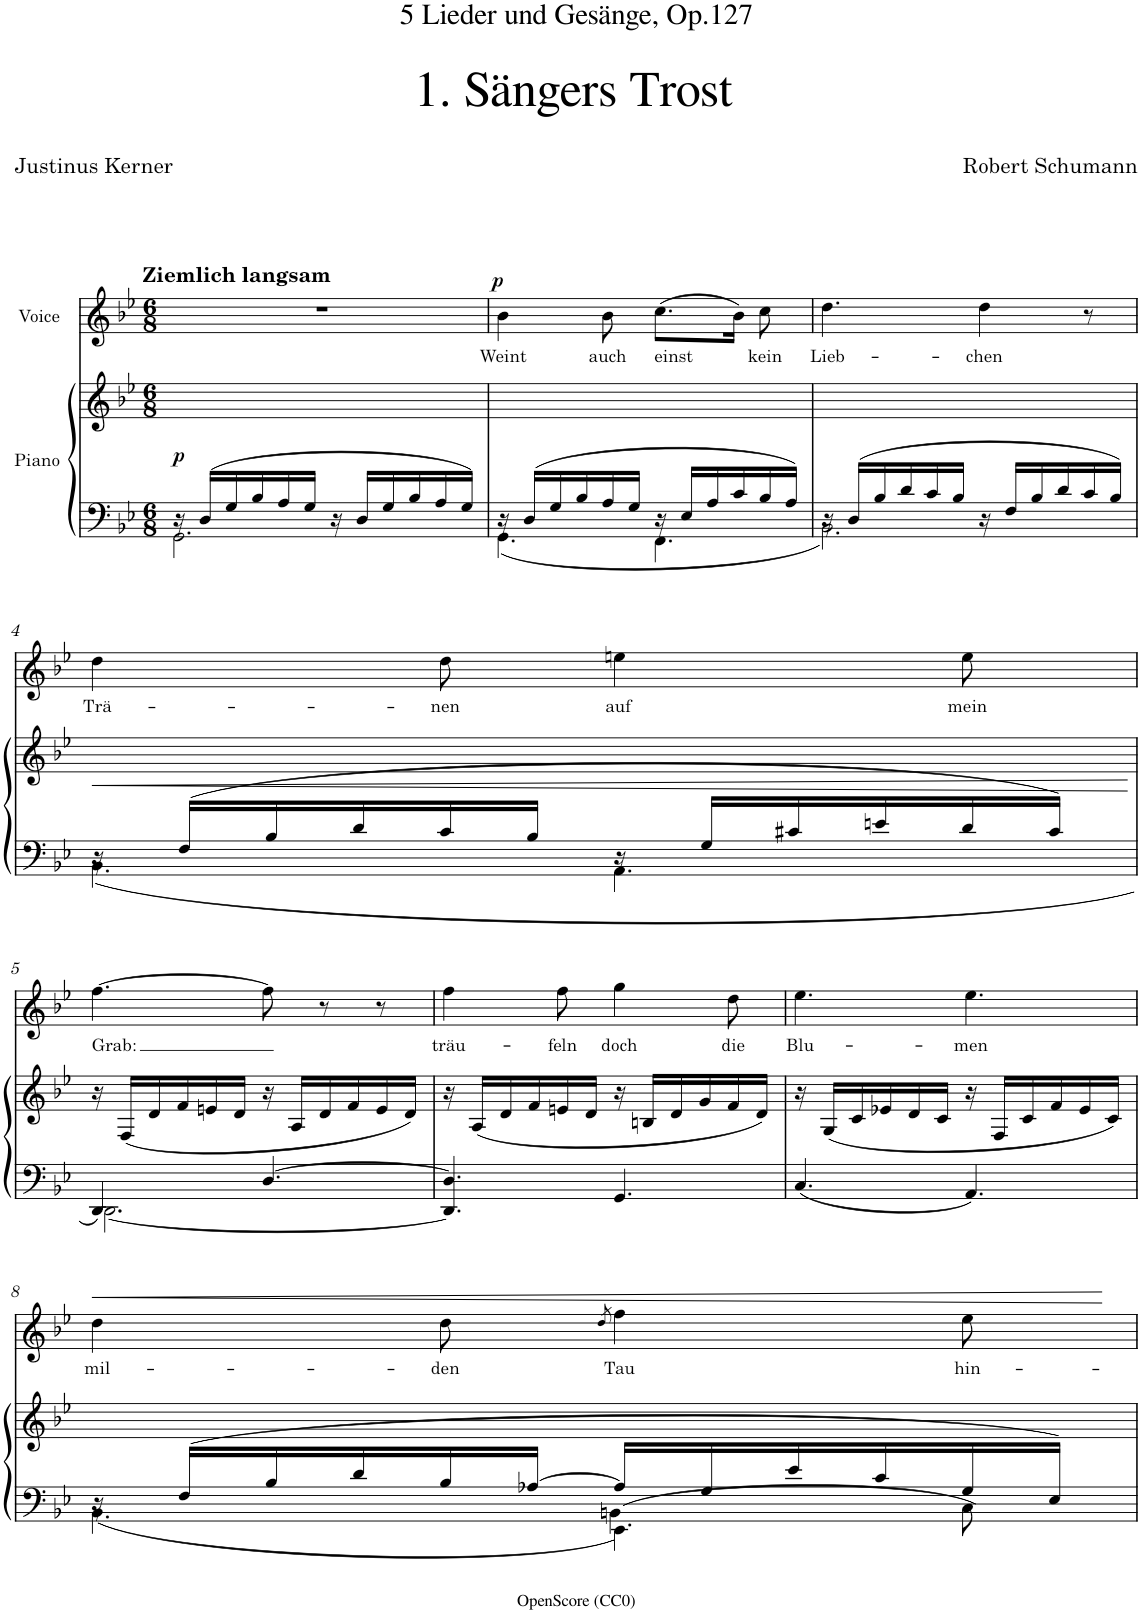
**kern	**kern	**dynam	**kern	**text	**dynam
*part2	*part2	*part2	*part1	*part1	*part1
*staff3	*staff2	*staff2/3	*staff1	*staff1	*staff1
*I"Piano	*	*	*I"Voice	*	*
*I'Pno	*	*	*	*	*
*clefF4	*clefG2	*	*clefG2	*	*
*k[b-e-]	*k[b-e-]	*	*k[b-e-]	*	*
*M6/8	*M6/8	*	*M6/8	*	*
=1	=1	=1	=1	=1	=1
*^	*	*	*	*	*
!	!	!	!	!LO:TX:a:B:t=Ziemlich langsam	!	!
!	!	!	!LO:DY:b	!	!	!
16ryy	2.GG\	16r	p	2.r	.	.
16D/LL	.	16ryy	.	.	.	.
16G/	.	.	.	.	.	.
16B-/	.	.	.	.	.	.
16A/	.	.	.	.	.	.
16G/JJ	.	.	.	.	.	.
16ryy	.	16r	.	.	.	.
16D/LL	.	4ryy	.	.	.	.
16G/	.	.	.	.	.	.
16B-/	.	.	.	.	.	.
16A/	.	.	.	.	.	.
16G/JJ	.	16ryy	.	.	.	.
=2	=2	=2	=2	=2	=2	=2
!	!	!	!	!	!LO:LY:b	!LO:DY:a
16ryy	4.GG\	16r	.	4b-\	Weint	p
16D/LL	.	16ryy	.	.	.	.
16G/	.	.	.	.	.	.
16B-/	.	.	.	.	.	.
!	!	!	!	!	!LO:LY:b	!
16A/	.	.	.	8b-\	auch	.
16G/JJ	.	.	.	.	.	.
!	!	!	!	!	!LO:LY:b	!
16ryy	4.FF\	16r	.	(8.cc\L	einst	.
16E-/LL	.	4ryy	.	.	.	.
16A/	.	.	.	.	.	.
16c/	.	.	.	16b-\Jk)	.	.
!	!	!	!	!	!LO:LY:b	!
16B-/	.	.	.	8cc\	kein	.
16A/JJ	.	16ryy	.	.	.	.
=3	=3	=3	=3	=3	=3	=3
!	!	!	!	!	!LO:LY:b	!
16ryy	2.BB-\	16r	.	4.dd\	Lieb-	.
16D/LL	.	16ryy	.	.	.	.
16B-/	.	.	.	.	.	.
16d/	.	.	.	.	.	.
16c/	.	.	.	.	.	.
16B-/JJ	.	.	.	.	.	.
!	!	!	!	!	!LO:LY:b	!
16ryy	.	16r	.	4dd\	-chen	.
16F/LL	.	4ryy	.	.	.	.
16B-/	.	.	.	.	.	.
16d/	.	.	.	.	.	.
16c/	.	.	.	8r	.	.
16B-/JJ	.	16ryy	.	.	.	.
!!LO:LB:g=z
=4	=4	=4	=4	=4	=4	=4
!	!	!	!LO:HP:b	!	!LO:LY:b	!
16ryy	4.BB-\	16r	<	4dd\	Trä-	.
16F/LL	.	16ryy	.	.	.	.
16B-/	.	.	.	.	.	.
16d/	.	.	.	.	.	.
!	!	!	!	!	!LO:LY:b	!
16c/	.	.	.	8dd\	-nen	.
16B-/JJ	.	.	.	.	.	.
!	!	!	!	!	!LO:LY:b	!
16ryy	4.AA\	16r	.	4een\	auf	.
16G/LL	.	4ryy	.	.	.	.
16c#X/	.	.	.	.	.	.
16en/	.	.	.	.	.	.
!	!	!	!	!	!LO:LY:b	!
16d/	.	.	.	8ee\	mein	.
16c#/JJ	.	16ryy	.	.	.	.
*v	*v	*	*	*	*	*
.	.	[	.	.	.
!!LO:LB:g=z
=5	=5	=5	=5	=5	=5
*^	*	*	*	*	*
!	!	!	!	!	!LO:LY:b	!
4.DD/	[2.DD\	16r	.	[4.ff\	Grab:	.
.	.	(16F/LL	.	.	.	.
.	.	16d/	.	.	.	.
.	.	16f/	.	.	.	.
.	.	16en/	.	.	.	.
.	.	16d/JJ	.	.	.	.
[4.D/	.	16r	.	8ff\]	.	.
.	.	16A/LL	.	.	.	.
.	.	16d/	.	8r	.	.
.	.	16f/	.	.	.	.
.	.	16e/	.	8r	.	.
.	.	16d/JJ)	.	.	.	.
=6	=6	=6	=6	=6	=6	=6
!	!	!	!	!	!LO:LY:b	!
4.D/]	4.DD/]	16r	.	4ff\	träu-	.
.	.	(16A/LL	.	.	.	.
.	.	16d/	.	.	.	.
.	.	16f/	.	.	.	.
!	!	!	!	!	!LO:LY:b	!
.	.	16en/	.	8ff\	-feln	.
.	.	16d/JJ	.	.	.	.
!	!	!	!	!	!LO:LY:b	!
4.GG/	4.ryy	16r	.	4gg\	doch	.
.	.	16Bn/LL	.	.	.	.
.	.	16d/	.	.	.	.
.	.	16g/	.	.	.	.
!	!	!	!	!	!LO:LY:b	!
.	.	16f/	.	8dd\	die	.
.	.	16d/JJ)	.	.	.	.
*v	*v	*	*	*	*	*
=7	=7	=7	=7	=7	=7
!	!	!	!	!LO:LY:b	!
4.C/	16r	.	4.ee-\	Blu-	.
.	(16G/LL	.	.	.	.
.	16c/	.	.	.	.
.	16e-X/	.	.	.	.
.	16d/	.	.	.	.
.	16c/JJ	.	.	.	.
!	!	!	!	!LO:LY:b	!
4.AA/	16r	.	4.ee-\	-men	.
.	16F/LL	.	.	.	.
.	16c/	.	.	.	.
.	16f/	.	.	.	.
.	16e-/	.	.	.	.
.	16c/JJ)	.	.	.	.
!!LO:LB:g=z
=8	=8	=8	=8	=8	=8
*^	*	*	*	*	*
*	*^	*	*	*	*	*
!	!	!	!	!	!	!LO:LY:b	!LO:HP:b
16ryy	4.BB-\	4.ryy	16r	.	4dd\	mil-	<
16F/LL	.	.	2ryy	.	.	.	.
16B-/	.	.	.	.	.	.	.
16d/	.	.	.	.	.	.	.
!	!	!	!	!	!	!LO:LY:b	!
16B-/	.	.	.	.	8dd\	-den	.
[>16A-X/JJ	.	.	.	.	.	.	.
.	.	.	.	.	8qdd/	.	.
!	!	!	!	!	!	!LO:LY:b	!
16A-/LL]	4.EE-\	4BBn\	.	.	4ff\	Tau	.
16G/	.	.	.	.	.	.	.
16e-/	.	.	.	.	.	.	.
16c/	.	.	8.ryy	.	.	.	.
!	!	!	!	!	!	!LO:LY:b	!
16G/	.	8C\	.	.	8ee-\	hin-	.
16E-/JJ	.	.	.	.	.	.	.
*v	*v	*v	*	*	*	*	*
.	.	.	.	.	[
=	=	=	=	=	=
*-	*-	*-	*-	*-	*-
